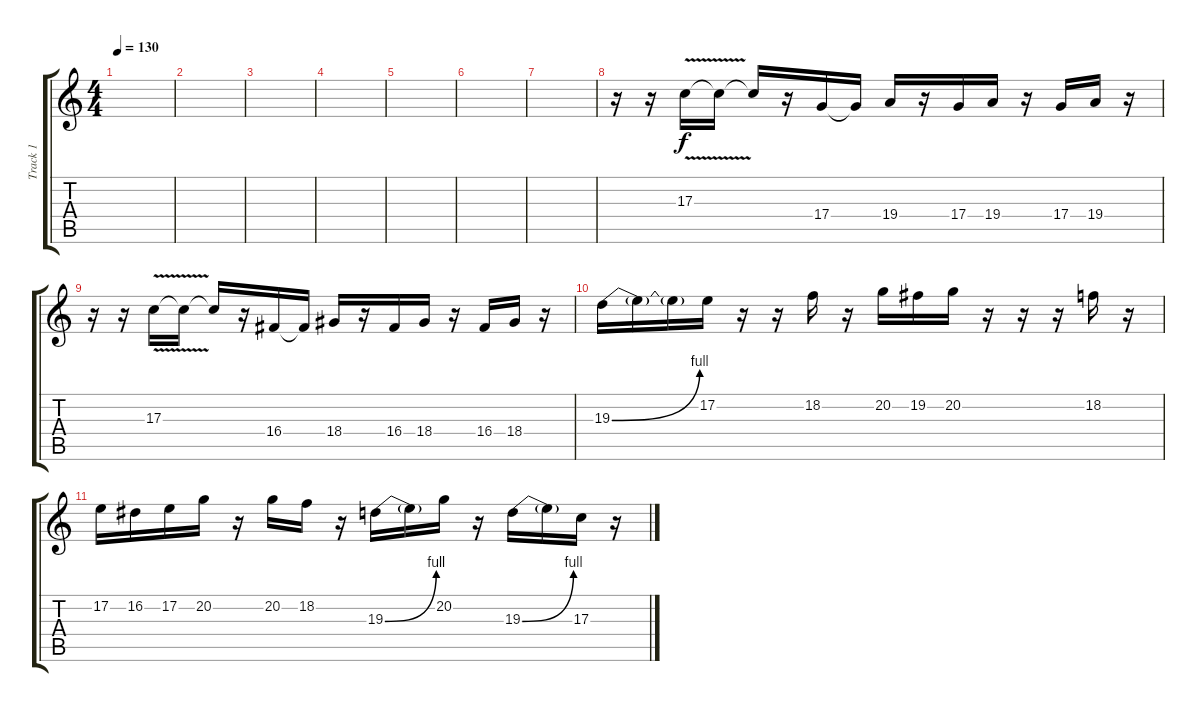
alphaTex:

\track ("Track 1" "Track 1") {instrument altosax}
\staff {score tabs}
\tuning (E4 B3 G3 D3 A2 E2) {hide}
\ts (4 4)
\tempo 130
\clef g2
\ks c
|
|
|
|
|
|
|
r.16 r.16 17.3{v}.16 17.3{t}.16 17.3{t}.16 r.16 17.4.16 17.4{t}.16 19.4.16 r.16 17.4.16 19.4.16 r.16 17.4.16 19.4.16 r.16 |
r.16 r.16 17.3{v}.16 17.3{t}.16 17.3{t}.16 r.16 16.4.16 16.4{t}.16 18.4.16 r.16 16.4.16 18.4.16 r.16 16.4.16 18.4.16 r.16 |
19.3{be (bend 0 0 60 4)}.16 19.3{t}.16 19.3{t}.16 17.2.16 r.16 r.16 18.2.16 r.16 20.2.16 19.2.16 20.2.16 r.16 r.16 r.16 18.2.16 r.16 |
17.2.16 16.2.16 17.2.16 20.2.16 r.16 20.2.16 18.2.16 r.16 19.3{be (bend 0 0 60 4)}.16 19.3{t}.16 20.2.16 r.16 19.3{be (bend 0 0 60 4)}.16 19.3{t}.16 17.3.16 r.16
